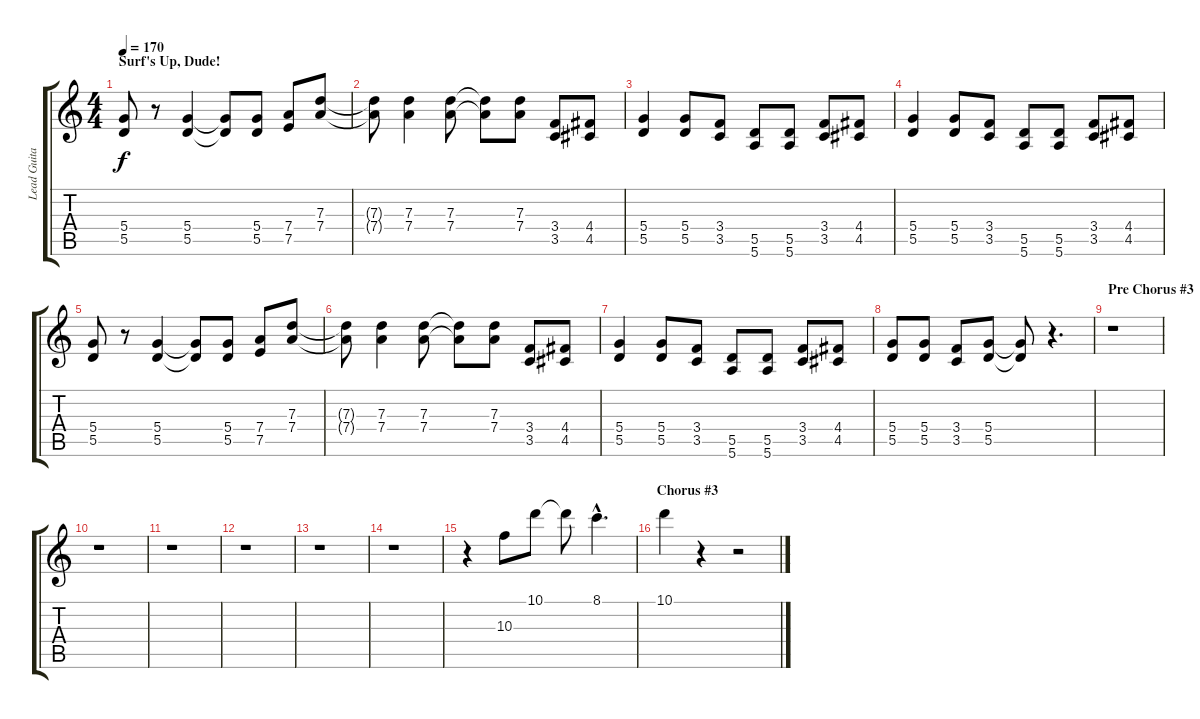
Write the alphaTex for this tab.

\track ("Lead Guitar" "Lead Guita") {instrument electricguitarclean}
\staff {score tabs}
\tuning (E4 B3 G3 D3 A2 E2) {hide}
\ts (4 4)
\section ("" "Surf's Up, Dude!")
\tempo 170
\clef g2
\ks c
(5.4 5.5).8{dy f instrument overdrivenguitar} r.8 (5.4 5.5).4 (5.4{t} 5.5{t}).8 (5.4 5.5).8 (7.4 7.5).8 (7.3 7.4).8 |
(7.3{t} 7.4{t}).8 (7.3 7.4).4 (7.3 7.4).8 (7.3{t} 7.4{t}).8 (7.3 7.4).8 (3.4 3.5).8 (4.4 4.5).8 |
(5.4 5.5).4 (5.4 5.5).8 (3.4 3.5).8 (5.5 5.6).8 (5.5 5.6).8 (3.4 3.5).8 (4.4 4.5).8 |
(5.4 5.5).4 (5.4 5.5).8 (3.4 3.5).8 (5.5 5.6).8 (5.5 5.6).8 (3.4 3.5).8 (4.4 4.5).8 |
(5.4 5.5).8 r.8 (5.4 5.5).4 (5.4{t} 5.5{t}).8 (5.4 5.5).8 (7.4 7.5).8 (7.3 7.4).8 |
(7.3{t} 7.4{t}).8 (7.3 7.4).4 (7.3 7.4).8 (7.3{t} 7.4{t}).8 (7.3 7.4).8 (3.4 3.5).8 (4.4 4.5).8 |
(5.4 5.5).4 (5.4 5.5).8 (3.4 3.5).8 (5.5 5.6).8 (5.5 5.6).8 (3.4 3.5).8 (4.4 4.5).8 |
(5.4 5.5).8 (5.4 5.5).8 (3.4 3.5).8 (5.4 5.5).8 (5.4{t} 5.5{t}).8 r.4{d} |
\section ("" "Pre Chorus #3")
r.1 |
r.1 |
r.1 |
r.1 |
r.1 |
r.1 |
r.4{instrument electricguitarclean} 10.3.8 10.1.8 10.1{t}.8 8.1{hac}.4{d} |
\section ("" "Chorus #3")
10.1.4 r.4 r.2
